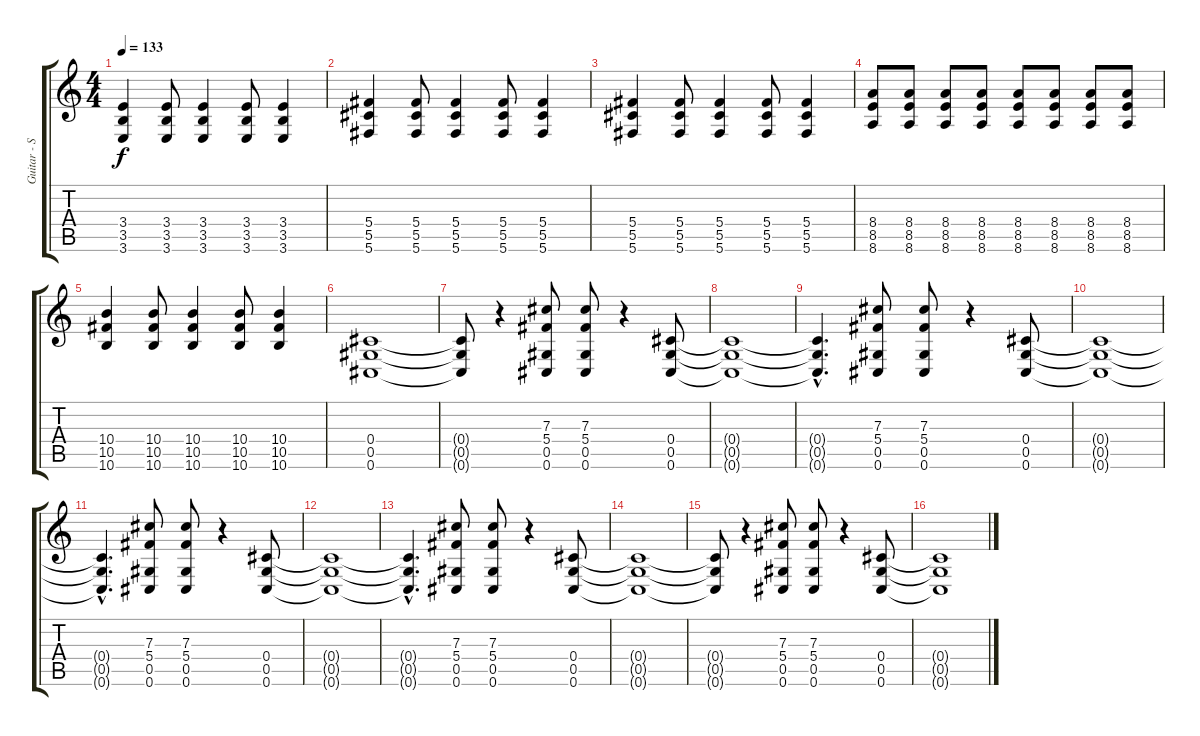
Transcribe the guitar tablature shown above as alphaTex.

\track ("Guitar - Scott Lucas" "Guitar - S") {instrument overdrivenguitar}
\staff {score tabs}
\tuning (Eb4 Bb3 Gb3 Db3 Ab2 Db2) {hide}
\ts (4 4)
\tempo 133
\clef g2
\ks c
(3.4 3.5 3.6).4{dy f} (3.4 3.5 3.6).8 (3.4 3.5 3.6).4 (3.4 3.5 3.6).8 (3.4 3.5 3.6).4 |
(5.4 5.5 5.6).4 (5.4 5.5 5.6).8 (5.4 5.5 5.6).4 (5.4 5.5 5.6).8 (5.4 5.5 5.6).4 |
(5.4 5.5 5.6).4 (5.4 5.5 5.6).8 (5.4 5.5 5.6).4 (5.4 5.5 5.6).8 (5.4 5.5 5.6).4 |
(8.4 8.5 8.6).8 (8.4 8.5 8.6).8 (8.4 8.5 8.6).8 (8.4 8.5 8.6).8 (8.4 8.5 8.6).8 (8.4 8.5 8.6).8 (8.4 8.5 8.6).8 (8.4 8.5 8.6).8 |
(10.4 10.5 10.6).4 (10.4 10.5 10.6).8 (10.4 10.5 10.6).4 (10.4 10.5 10.6).8 (10.4 10.5 10.6).4 |
(0.4 0.5 0.6).1 |
(0.4{t} 0.5{t} 0.6{t}).8 r.4 (7.3 5.4 0.5 0.6).8 (7.3 5.4 0.5 0.6).8 r.4 (0.4 0.5 0.6).8 |
(0.4{t} 0.5{t} 0.6{t}).1 |
(0.4{hac t} 0.5{hac t} 0.6{hac t}).4{d} (7.3 5.4 0.5 0.6).8 (7.3 5.4 0.5 0.6).8 r.4 (0.4 0.5 0.6).8 |
(0.4{t} 0.5{t} 0.6{t}).1 |
(0.4{hac t} 0.5{hac t} 0.6{hac t}).4{d} (7.3 5.4 0.5 0.6).8 (7.3 5.4 0.5 0.6).8 r.4 (0.4 0.5 0.6).8 |
(0.4{t} 0.5{t} 0.6{t}).1 |
(0.4{hac t} 0.5{hac t} 0.6{hac t}).4{d} (7.3 5.4 0.5 0.6).8 (7.3 5.4 0.5 0.6).8 r.4 (0.4 0.5 0.6).8 |
(0.4{t} 0.5{t} 0.6{t}).1 |
(0.4{t} 0.5{t} 0.6{t}).8 r.4 (7.3 5.4 0.5 0.6).8 (7.3 5.4 0.5 0.6).8 r.4 (0.4 0.5 0.6).8 |
(0.4{t} 0.5{t} 0.6{t}).1
